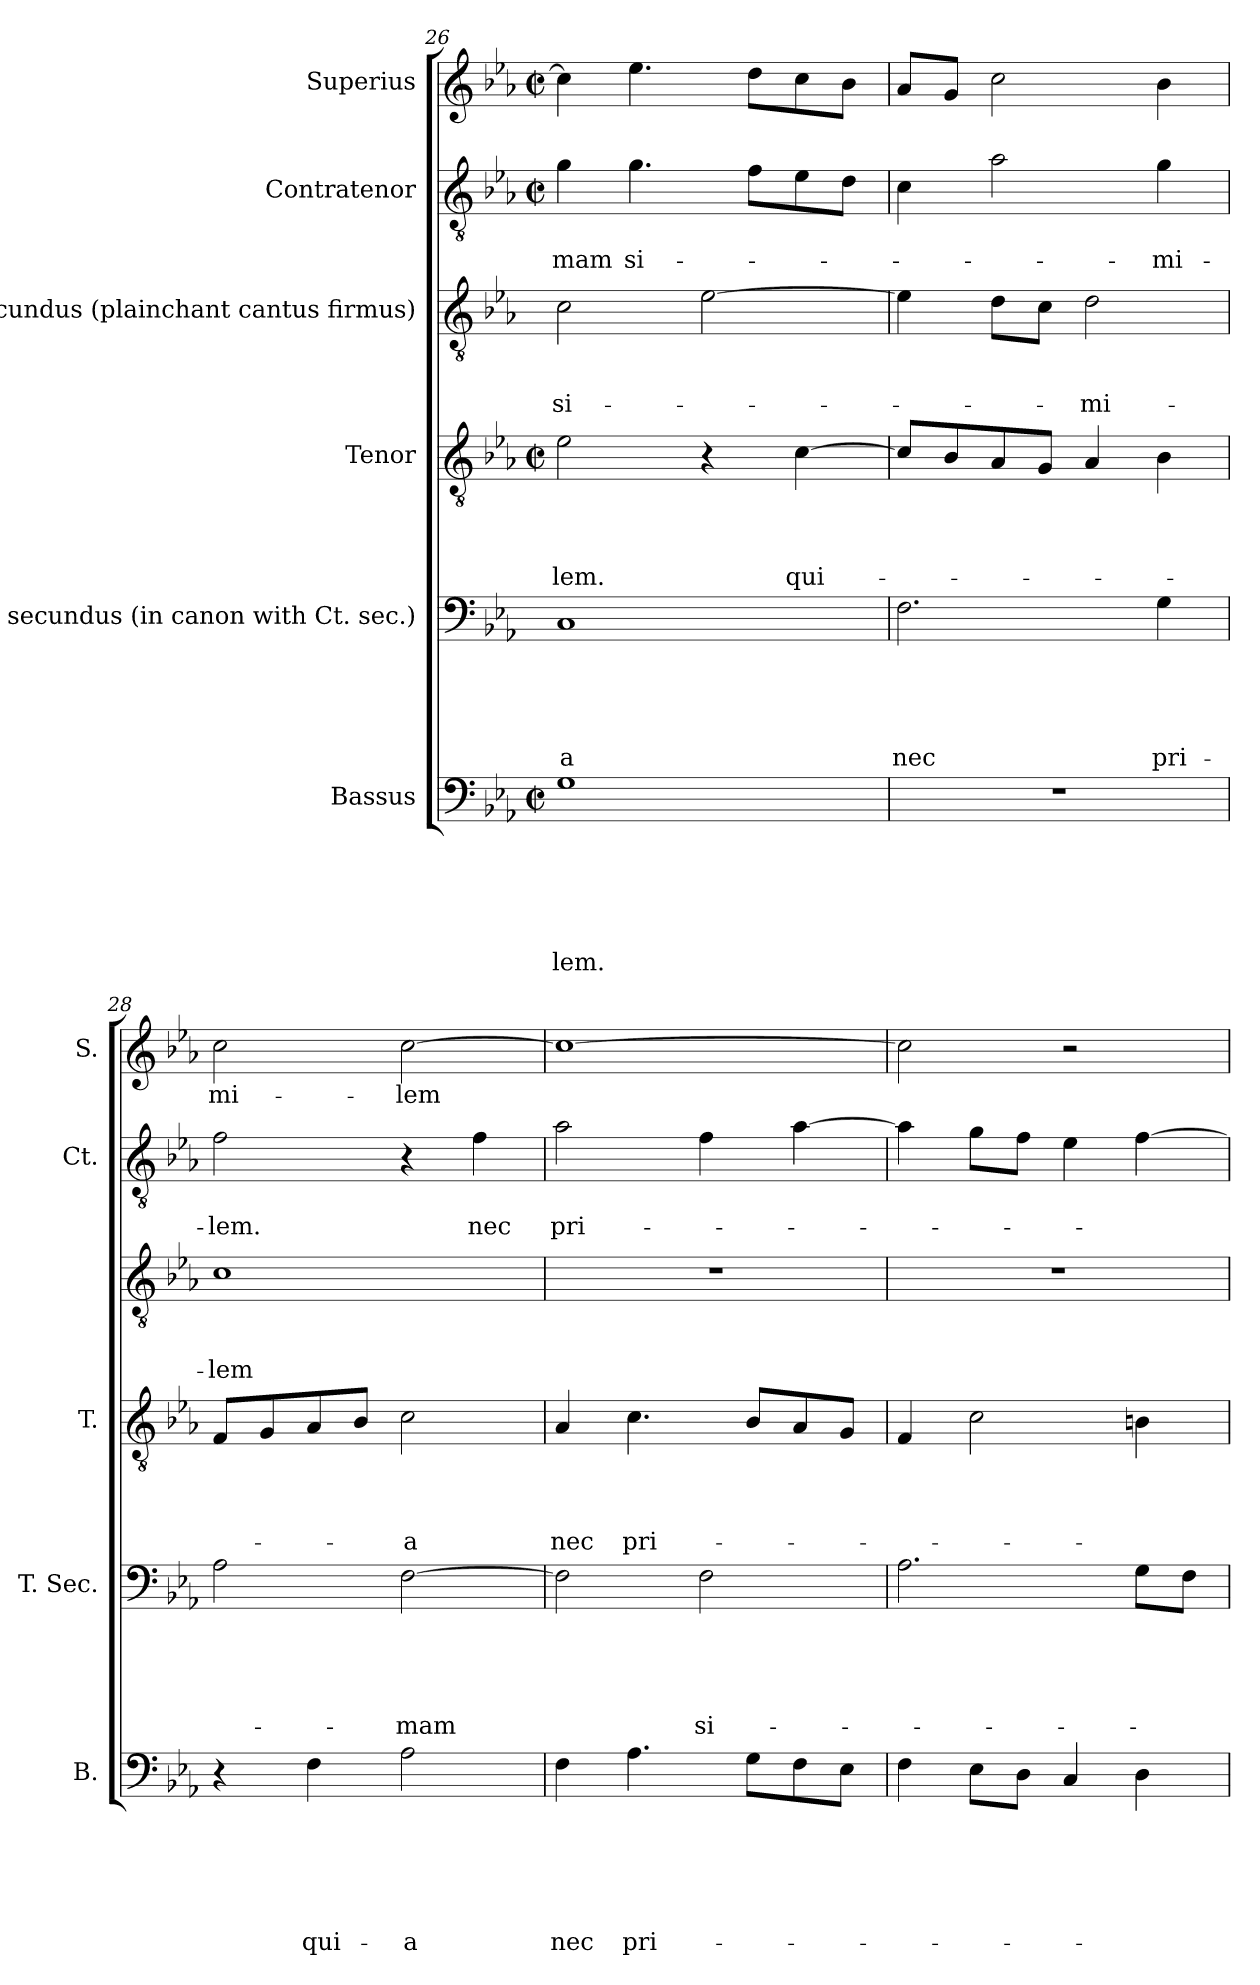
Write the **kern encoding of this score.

**kern	**text	**text	**text	**text	**text	**text	**kern	**text	**text	**text	**text	**text	**kern	**text	**text	**text	**text	**kern	**text	**text	**text	**kern	**text	**text	**kern	**text
*part6	*part6	*part6	*part6	*part6	*part6	*part6	*part5	*part5	*part5	*part5	*part5	*part5	*part4	*part4	*part4	*part4	*part4	*part3	*part3	*part3	*part3	*part2	*part2	*part2	*part1	*part1
*staff6	*staff6	*staff6	*staff6	*staff6	*staff6	*staff6	*staff5	*staff5	*staff5	*staff5	*staff5	*staff5	*staff4	*staff4	*staff4	*staff4	*staff4	*staff3	*staff3	*staff3	*staff3	*staff2	*staff2	*staff2	*staff1	*staff1
*I"Bassus	*	*	*	*	*	*	*I"Tenor secundus (in canon with Ct. sec.)	*	*	*	*	*	*I"Tenor	*	*	*	*	*I"secundus (plainchant cantus firmus)	*	*	*	*I"Contratenor	*	*	*I"Superius	*
*I'B.	*	*	*	*	*	*	*I'T. Sec.	*	*	*	*	*	*I'T.	*	*	*	*	*	*	*	*	*I'Ct.	*	*	*I'S.	*
!!LO:PB:g=z
*clefF4	*	*	*	*	*	*	*clefF4	*	*	*	*	*	*clefGv2	*	*	*	*	*clefGv2	*	*	*	*clefGv2	*	*	*clefG2	*
*k[b-e-a-]	*	*	*	*	*	*	*k[b-e-a-]	*	*	*	*	*	*k[b-e-a-]	*	*	*	*	*k[b-e-a-]	*	*	*	*k[b-e-a-]	*	*	*k[b-e-a-]	*
*E-:	*	*	*	*	*	*	*E-:	*	*	*	*	*	*E-:	*	*	*	*	*E-:	*	*	*	*E-:	*	*	*E-:	*
*M2/2	*	*	*	*	*	*	*	*	*	*	*	*	*M2/2	*	*	*	*	*	*	*	*	*M2/2	*	*	*M2/2	*
*met(c|)	*	*	*	*	*	*	*	*	*	*	*	*	*met(c|)	*	*	*	*	*	*	*	*	*met(c|)	*	*	*met(c|)	*
=26	=26	=26	=26	=26	=26	=26	=26	=26	=26	=26	=26	=26	=26	=26	=26	=26	=26	=26	=26	=26	=26	=26	=26	=26	=26	=26
!	!	!	!	!	!	!LO:LY:b	!	!	!	!	!	!LO:LY:b:rj	!	!	!	!	!LO:LY:b	!	!	!	!LO:LY:b	!	!	!LO:LY:b	!	!
1G	.	.	.	.	.	-lem.	1C	.	.	.	.	-a	2e-\	.	.	.	lem.	2c\	.	.	si-	4g\	.	-mam	4cc\]	.
!	!	!	!	!	!	!	!	!	!	!	!	!	!	!	!	!	!	!	!	!	!	!	!	!LO:LY:b	!	!
.	.	.	.	.	.	.	.	.	.	.	.	.	.	.	.	.	.	.	.	.	.	4.g\	.	si-	4.ee-\	.
.	.	.	.	.	.	.	.	.	.	.	.	.	4r	.	.	.	.	[>2e-\	.	.	.	.	.	.	.	.
.	.	.	.	.	.	.	.	.	.	.	.	.	.	.	.	.	.	.	.	.	.	8f\L	.	.	8dd\L	.
!	!	!	!	!	!	!	!	!	!	!	!	!	!	!	!	!	!LO:LY:b	!	!	!	!	!	!	!	!	!
.	.	.	.	.	.	.	.	.	.	.	.	.	[>4c\	.	.	.	qui-	.	.	.	.	8e-\	.	.	8cc\	.
.	.	.	.	.	.	.	.	.	.	.	.	.	.	.	.	.	.	.	.	.	.	8d\J	.	.	8b-\J	.
=27	=27	=27	=27	=27	=27	=27	=27	=27	=27	=27	=27	=27	=27	=27	=27	=27	=27	=27	=27	=27	=27	=27	=27	=27	=27	=27
!	!	!	!	!	!	!	!	!	!	!	!	!LO:LY:b	!	!	!	!	!	!	!	!	!	!	!	!	!	!
1r	.	.	.	.	.	.	2.F\	.	.	.	.	nec	8c/L]	.	.	.	.	4e-\]	.	.	.	4c\	.	.	8a-/L	.
.	.	.	.	.	.	.	.	.	.	.	.	.	8B-/	.	.	.	.	.	.	.	.	.	.	.	8g/J	.
.	.	.	.	.	.	.	.	.	.	.	.	.	8A-/	.	.	.	.	8d\L	.	.	.	2a-\	.	.	2cc\	.
.	.	.	.	.	.	.	.	.	.	.	.	.	8G/J	.	.	.	.	8c\J	.	.	.	.	.	.	.	.
!	!	!	!	!	!	!	!	!	!	!	!	!	!	!	!	!	!	!	!	!	!LO:LY:b	!	!	!	!	!
.	.	.	.	.	.	.	.	.	.	.	.	.	4A-/	.	.	.	.	2d\	.	.	-mi-	.	.	.	.	.
!	!	!	!	!	!	!	!	!	!	!	!	!LO:LY:b	!	!	!	!	!	!	!	!	!	!	!	!LO:LY:b	!	!
.	.	.	.	.	.	.	4G\	.	.	.	.	pri-	4B-\	.	.	.	.	.	.	.	.	4g\	.	-mi-	4b-\	.
=28	=28	=28	=28	=28	=28	=28	=28	=28	=28	=28	=28	=28	=28	=28	=28	=28	=28	=28	=28	=28	=28	=28	=28	=28	=28	=28
!	!	!	!	!	!	!	!	!	!	!	!	!	!	!	!	!	!	!	!	!	!LO:LY:b	!	!	!LO:LY:b	!	!LO:LY:b
4r	.	.	.	.	.	.	2A-\	.	.	.	.	.	8F/L	.	.	.	.	1c	.	.	-lem	2f\	.	-lem.	2cc\	-mi-
.	.	.	.	.	.	.	.	.	.	.	.	.	8G/	.	.	.	.	.	.	.	.	.	.	.	.	.
!	!	!	!	!	!	!LO:LY:b	!	!	!	!	!	!	!	!	!	!	!	!	!	!	!	!	!	!	!	!
4F\	.	.	.	.	.	qui-	.	.	.	.	.	.	8A-/	.	.	.	.	.	.	.	.	.	.	.	.	.
.	.	.	.	.	.	.	.	.	.	.	.	.	8B-/J	.	.	.	.	.	.	.	.	.	.	.	.	.
!	!	!	!	!	!	!LO:LY:b	!	!	!	!	!	!LO:LY:b	!	!	!	!	!LO:LY:b	!	!	!	!	!	!	!	!	!LO:LY:b
2A-\	.	.	.	.	.	-a	[>2F\	.	.	.	.	-mam	2c\	.	.	.	-a	.	.	.	.	4r	.	.	[>2cc\	-lem
!	!	!	!	!	!	!	!	!	!	!	!	!	!	!	!	!	!	!	!	!	!	!	!	!LO:LY:b	!	!
.	.	.	.	.	.	.	.	.	.	.	.	.	.	.	.	.	.	.	.	.	.	4f\	.	nec	.	.
=29	=29	=29	=29	=29	=29	=29	=29	=29	=29	=29	=29	=29	=29	=29	=29	=29	=29	=29	=29	=29	=29	=29	=29	=29	=29	=29
!	!	!	!	!	!	!LO:LY:b	!	!	!	!	!	!	!	!	!	!	!LO:LY:b	!	!	!	!	!	!	!LO:LY:b	!	!
4F\	.	.	.	.	.	nec	2F\]	.	.	.	.	.	4A-/	.	.	.	nec	1r	.	.	.	2a-\	.	pri-	1cc_	.
!	!	!	!	!	!	!LO:LY:b	!	!	!	!	!	!	!	!	!	!	!LO:LY:b	!	!	!	!	!	!	!	!	!
4.A-\	.	.	.	.	.	pri-	.	.	.	.	.	.	4.c\	.	.	.	pri-	.	.	.	.	.	.	.	.	.
!	!	!	!	!	!	!	!	!	!	!	!	!LO:LY:b	!	!	!	!	!	!	!	!	!	!	!	!	!	!
.	.	.	.	.	.	.	2F\	.	.	.	.	si-	.	.	.	.	.	.	.	.	.	4f\	.	.	.	.
8G\L	.	.	.	.	.	.	.	.	.	.	.	.	8B-/L	.	.	.	.	.	.	.	.	.	.	.	.	.
8F\	.	.	.	.	.	.	.	.	.	.	.	.	8A-/	.	.	.	.	.	.	.	.	[>4a-\	.	.	.	.
8E-\J	.	.	.	.	.	.	.	.	.	.	.	.	8G/J	.	.	.	.	.	.	.	.	.	.	.	.	.
=30	=30	=30	=30	=30	=30	=30	=30	=30	=30	=30	=30	=30	=30	=30	=30	=30	=30	=30	=30	=30	=30	=30	=30	=30	=30	=30
4F\	.	.	.	.	.	.	2.A-\	.	.	.	.	.	4F/	.	.	.	.	1r	.	.	.	4a-\]	.	.	2cc\]	.
8E-\L	.	.	.	.	.	.	.	.	.	.	.	.	2c\	.	.	.	.	.	.	.	.	8g\L	.	.	.	.
8D\J	.	.	.	.	.	.	.	.	.	.	.	.	.	.	.	.	.	.	.	.	.	8f\J	.	.	.	.
4C/	.	.	.	.	.	.	.	.	.	.	.	.	.	.	.	.	.	.	.	.	.	4e-\	.	.	2r	.
4D\	.	.	.	.	.	.	8G\L	.	.	.	.	.	4Bn\	.	.	.	.	.	.	.	.	[<4f\	.	.	.	.
.	.	.	.	.	.	.	8F\J	.	.	.	.	.	.	.	.	.	.	.	.	.	.	.	.	.	.	.
=	=	=	=	=	=	=	=	=	=	=	=	=	=	=	=	=	=	=	=	=	=	=	=	=	=	=
*-	*-	*-	*-	*-	*-	*-	*-	*-	*-	*-	*-	*-	*-	*-	*-	*-	*-	*-	*-	*-	*-	*-	*-	*-	*-	*-
